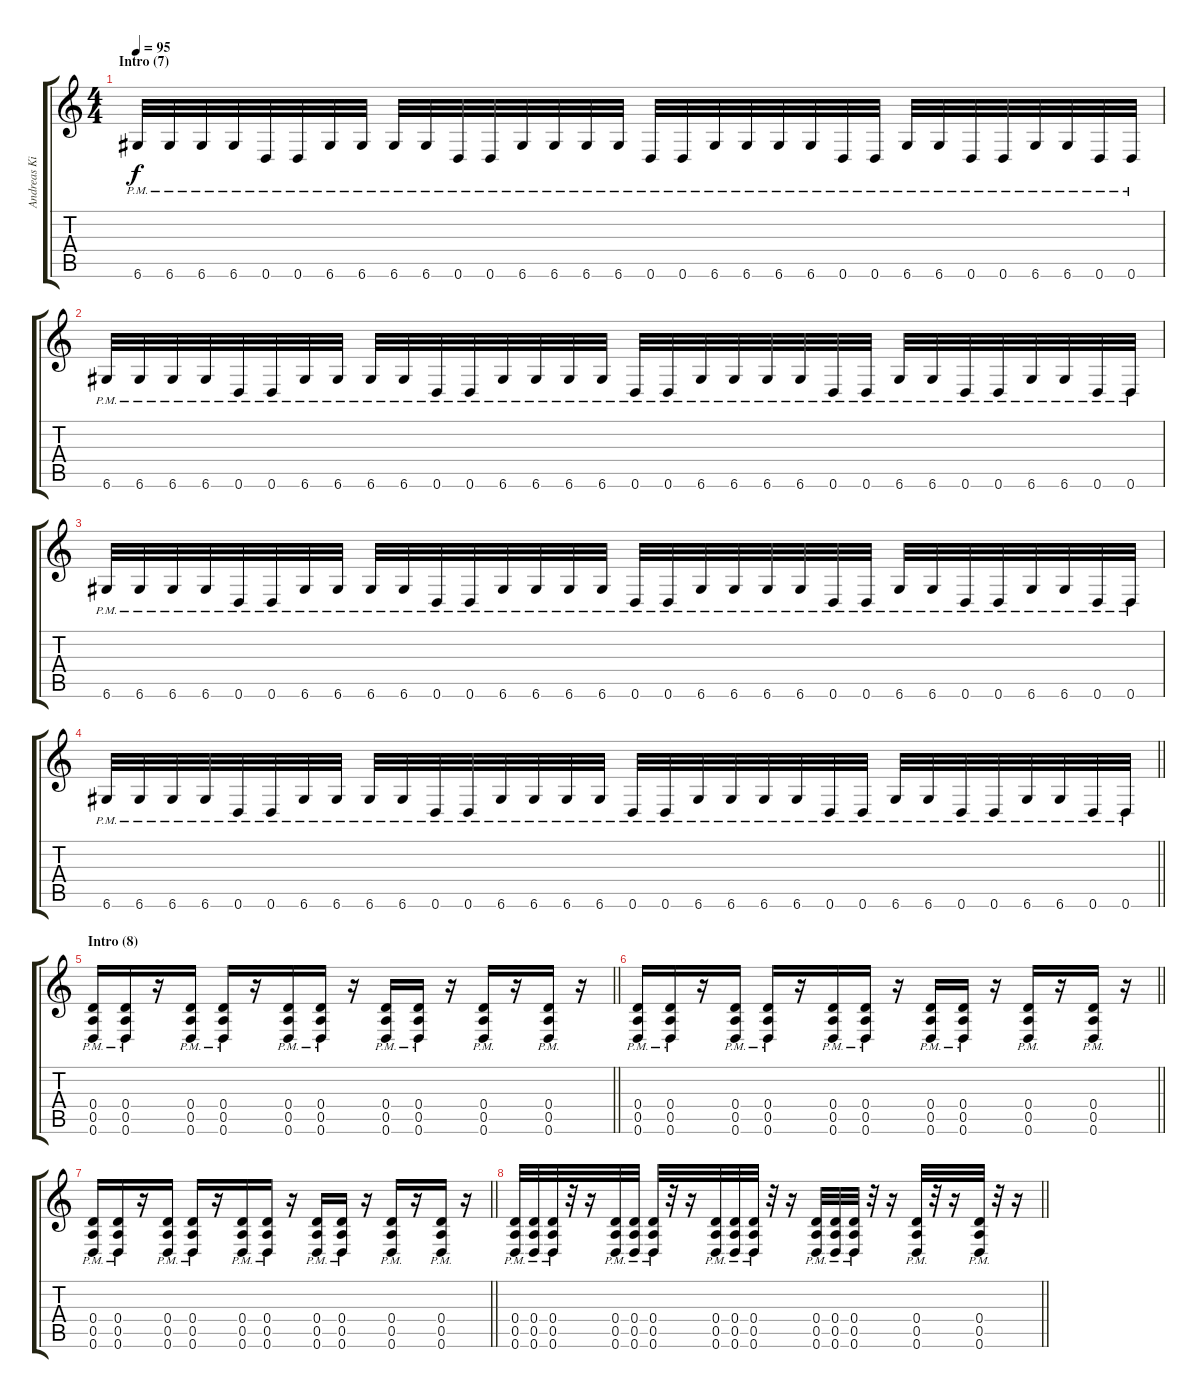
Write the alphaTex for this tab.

\track ("Andreas Kisser 2" "Andreas Ki") {instrument distortionguitar}
\staff {score tabs}
\tuning (E4 B3 G3 D3 A2 D2) {hide}
\ts (4 4)
\section ("" "Intro (7)")
\tempo 95
\clef g2
\ks c
6.6{pm}.32{dy f} 6.6{pm}.32 6.6{pm}.32 6.6{pm}.32 0.6{pm}.32 0.6{pm}.32 6.6{pm}.32 6.6{pm}.32 6.6{pm}.32 6.6{pm}.32 0.6{pm}.32 0.6{pm}.32 6.6{pm}.32 6.6{pm}.32 6.6{pm}.32 6.6{pm}.32 0.6{pm}.32 0.6{pm}.32 6.6{pm}.32 6.6{pm}.32 6.6{pm}.32 6.6{pm}.32 0.6{pm}.32 0.6{pm}.32 6.6{pm}.32 6.6{pm}.32 0.6{pm}.32 0.6{pm}.32 6.6{pm}.32 6.6{pm}.32 0.6{pm}.32 0.6{pm}.32 |
6.6{pm}.32 6.6{pm}.32 6.6{pm}.32 6.6{pm}.32 0.6{pm}.32 0.6{pm}.32 6.6{pm}.32 6.6{pm}.32 6.6{pm}.32 6.6{pm}.32 0.6{pm}.32 0.6{pm}.32 6.6{pm}.32 6.6{pm}.32 6.6{pm}.32 6.6{pm}.32 0.6{pm}.32 0.6{pm}.32 6.6{pm}.32 6.6{pm}.32 6.6{pm}.32 6.6{pm}.32 0.6{pm}.32 0.6{pm}.32 6.6{pm}.32 6.6{pm}.32 0.6{pm}.32 0.6{pm}.32 6.6{pm}.32 6.6{pm}.32 0.6{pm}.32 0.6{pm}.32 |
6.6{pm}.32 6.6{pm}.32 6.6{pm}.32 6.6{pm}.32 0.6{pm}.32 0.6{pm}.32 6.6{pm}.32 6.6{pm}.32 6.6{pm}.32 6.6{pm}.32 0.6{pm}.32 0.6{pm}.32 6.6{pm}.32 6.6{pm}.32 6.6{pm}.32 6.6{pm}.32 0.6{pm}.32 0.6{pm}.32 6.6{pm}.32 6.6{pm}.32 6.6{pm}.32 6.6{pm}.32 0.6{pm}.32 0.6{pm}.32 6.6{pm}.32 6.6{pm}.32 0.6{pm}.32 0.6{pm}.32 6.6{pm}.32 6.6{pm}.32 0.6{pm}.32 0.6{pm}.32 |
\barLineRight lightlight
6.6{pm}.32 6.6{pm}.32 6.6{pm}.32 6.6{pm}.32 0.6{pm}.32 0.6{pm}.32 6.6{pm}.32 6.6{pm}.32 6.6{pm}.32 6.6{pm}.32 0.6{pm}.32 0.6{pm}.32 6.6{pm}.32 6.6{pm}.32 6.6{pm}.32 6.6{pm}.32 0.6{pm}.32 0.6{pm}.32 6.6{pm}.32 6.6{pm}.32 6.6{pm}.32 6.6{pm}.32 0.6{pm}.32 0.6{pm}.32 6.6{pm}.32 6.6{pm}.32 0.6{pm}.32 0.6{pm}.32 6.6{pm}.32 6.6{pm}.32 0.6{pm}.32 0.6{pm}.32 |
\section ("" "Intro (8)")
\barLineRight lightlight
(0.4{pm} 0.5{pm} 0.6{pm}).16 (0.4{pm} 0.5{pm} 0.6{pm}).16 r.16 (0.4{pm} 0.5{pm} 0.6{pm}).16 (0.4{pm} 0.5{pm} 0.6{pm}).16 r.16 (0.4{pm} 0.5{pm} 0.6{pm}).16 (0.4{pm} 0.5{pm} 0.6{pm}).16 r.16 (0.4{pm} 0.5{pm} 0.6{pm}).16 (0.4{pm} 0.5{pm} 0.6{pm}).16 r.16 (0.4{pm} 0.5{pm} 0.6{pm}).16 r.16 (0.4{pm} 0.5{pm} 0.6{pm}).16 r.16 |
\barLineRight lightlight
(0.4{pm} 0.5{pm} 0.6{pm}).16 (0.4{pm} 0.5{pm} 0.6{pm}).16 r.16 (0.4{pm} 0.5{pm} 0.6{pm}).16 (0.4{pm} 0.5{pm} 0.6{pm}).16 r.16 (0.4{pm} 0.5{pm} 0.6{pm}).16 (0.4{pm} 0.5{pm} 0.6{pm}).16 r.16 (0.4{pm} 0.5{pm} 0.6{pm}).16 (0.4{pm} 0.5{pm} 0.6{pm}).16 r.16 (0.4{pm} 0.5{pm} 0.6{pm}).16 r.16 (0.4{pm} 0.5{pm} 0.6{pm}).16 r.16 |
\barLineRight lightlight
(0.4{pm} 0.5{pm} 0.6{pm}).16 (0.4{pm} 0.5{pm} 0.6{pm}).16 r.16 (0.4{pm} 0.5{pm} 0.6{pm}).16 (0.4{pm} 0.5{pm} 0.6{pm}).16 r.16 (0.4{pm} 0.5{pm} 0.6{pm}).16 (0.4{pm} 0.5{pm} 0.6{pm}).16 r.16 (0.4{pm} 0.5{pm} 0.6{pm}).16 (0.4{pm} 0.5{pm} 0.6{pm}).16 r.16 (0.4{pm} 0.5{pm} 0.6{pm}).16 r.16 (0.4{pm} 0.5{pm} 0.6{pm}).16 r.16 |
\barLineRight lightlight
(0.4{pm} 0.5{pm} 0.6{pm}).32 (0.4{pm} 0.5{pm} 0.6{pm}).32 (0.4{pm} 0.5{pm} 0.6{pm}).32 r.32 r.16 (0.4{pm} 0.5{pm} 0.6{pm}).32 (0.4{pm} 0.5{pm} 0.6{pm}).32 (0.4{pm} 0.5{pm} 0.6{pm}).32 r.32 r.16 (0.4{pm} 0.5{pm} 0.6{pm}).32 (0.4{pm} 0.5{pm} 0.6{pm}).32 (0.4{pm} 0.5{pm} 0.6{pm}).32 r.32 r.16 (0.4{pm} 0.5{pm} 0.6{pm}).32 (0.4{pm} 0.5{pm} 0.6{pm}).32 (0.4{pm} 0.5{pm} 0.6{pm}).32 r.32 r.16 (0.4{pm} 0.5{pm} 0.6{pm}).32 r.32 r.16 (0.4{pm} 0.5{pm} 0.6{pm}).32 r.32 r.16
